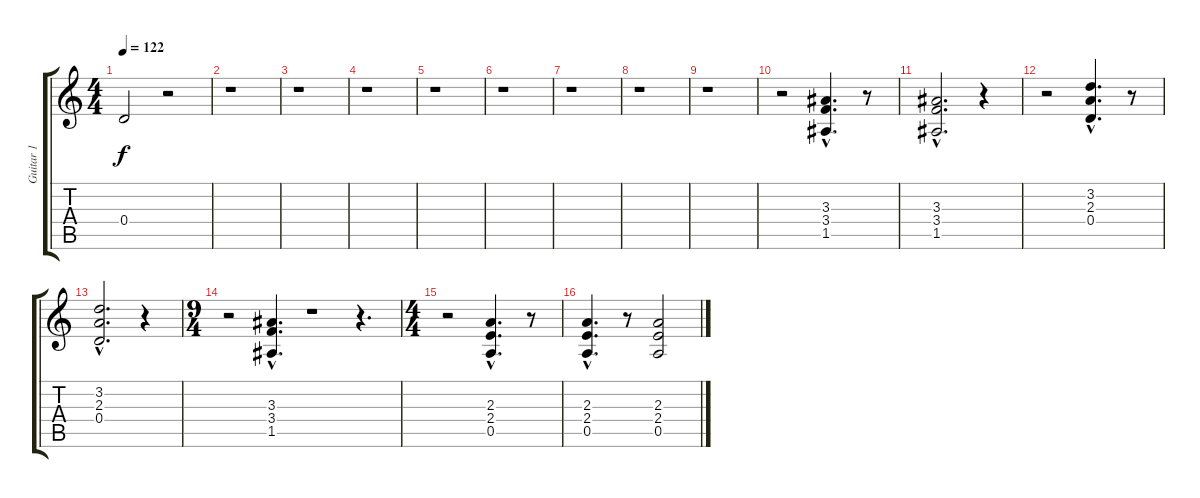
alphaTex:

\track ("Guitar 1" "Guitar 1") {instrument electricguitarclean}
\staff {score tabs}
\tuning (E4 B3 G3 D3 A2 E2) {hide}
\ts (4 4)
\tempo 122
\clef g2
\ks c
0.4.2{dy f} r.2 |
r.1{instrument electricguitarclean} |
r.1 |
r.1 |
r.1 |
r.1 |
r.1 |
r.1 |
r.1 |
r.2 (3.3{hac} 3.4{hac} 1.5{hac}).4{d} r.8 |
(3.3{hac} 3.4{hac} 1.5{hac}).2{d} r.4 |
r.2 (3.2{hac} 2.3{hac} 0.4{hac}).4{d} r.8 |
(3.2{hac} 2.3{hac} 0.4{hac}).2{d} r.4 |
\ts (9 4)
r.2 (3.3{hac} 3.4{hac} 1.5{hac}).4{d} r.1 r.4{d} |
\ts (4 4)
r.2 (2.3{hac} 2.4{hac} 0.5{hac}).4{d} r.8 |
(2.3{hac} 2.4{hac} 0.5{hac}).4{d} r.8 (2.3 2.4 0.5).2
